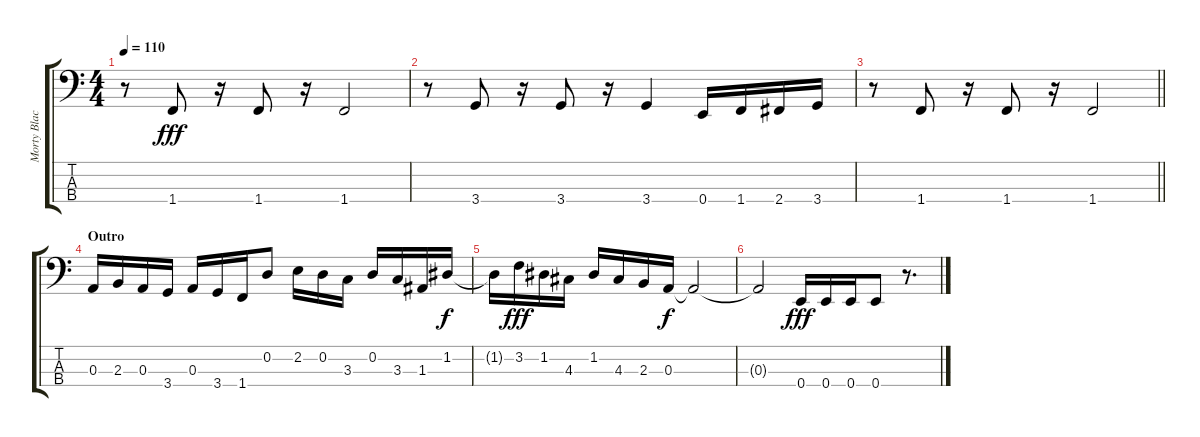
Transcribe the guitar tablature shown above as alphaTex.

\track ("Morty Black" "Morty Blac") {instrument electricbassfinger}
\staff {score tabs}
\tuning (G2 D2 A1 E1) {hide}
\ts (4 4)
\tempo 110
\clef f4
\ks c
r.8{dy fff} 1.4.8 r.16 1.4.8 r.16 1.4.2 |
r.8 3.4.8 r.16 3.4.8 r.16 3.4.4 0.4.16 1.4.16 2.4.16 3.4.16 |
\barLineRight lightlight
r.8 1.4.8 r.16 1.4.8 r.16 1.4.2 |
\section ("" "Outro")
0.3.16 2.3.16 0.3.16 3.4.16 0.3.16 3.4.16 1.4.16 0.2.8 2.2.16 0.2.16 3.3.16 0.2.16 3.3.16 1.3.16 1.2.16{dy f} |
1.2{t}.16 3.2.16{dy fff} 1.2.16 4.3.16 1.2.16 4.3.16 2.3.16 0.3.16{dy f} 0.3{t}.2 |
0.3{t}.2 0.4.16{dy fff} 0.4.16 0.4.16 0.4.8 r.8{d}
